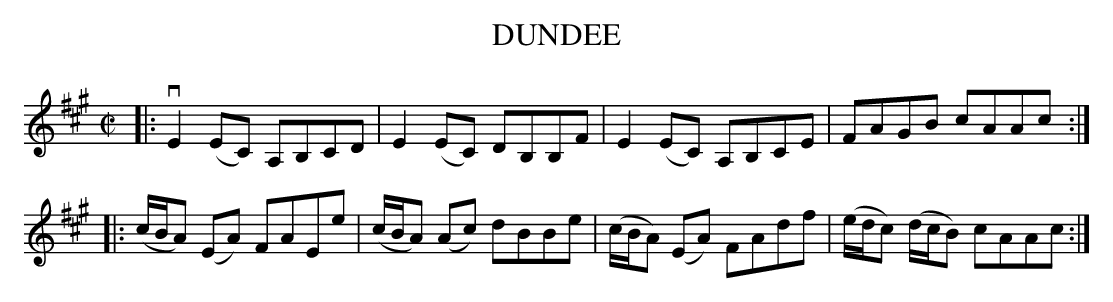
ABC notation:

X:1
T: DUNDEE
M: C|
L: 1/8
K: A
|:\
vE2(EC) A,B,CD | E2(EC) DB,B,F |\
E2(EC) A,B,CE | FAGB cAAc ::\
(c/B/A) (EA) FAEe | (c/B/A) (Ac) dBBe |\
(c/B/A) (EA) FAdf | (e/d/c) (d/c/B) cAAc :|
